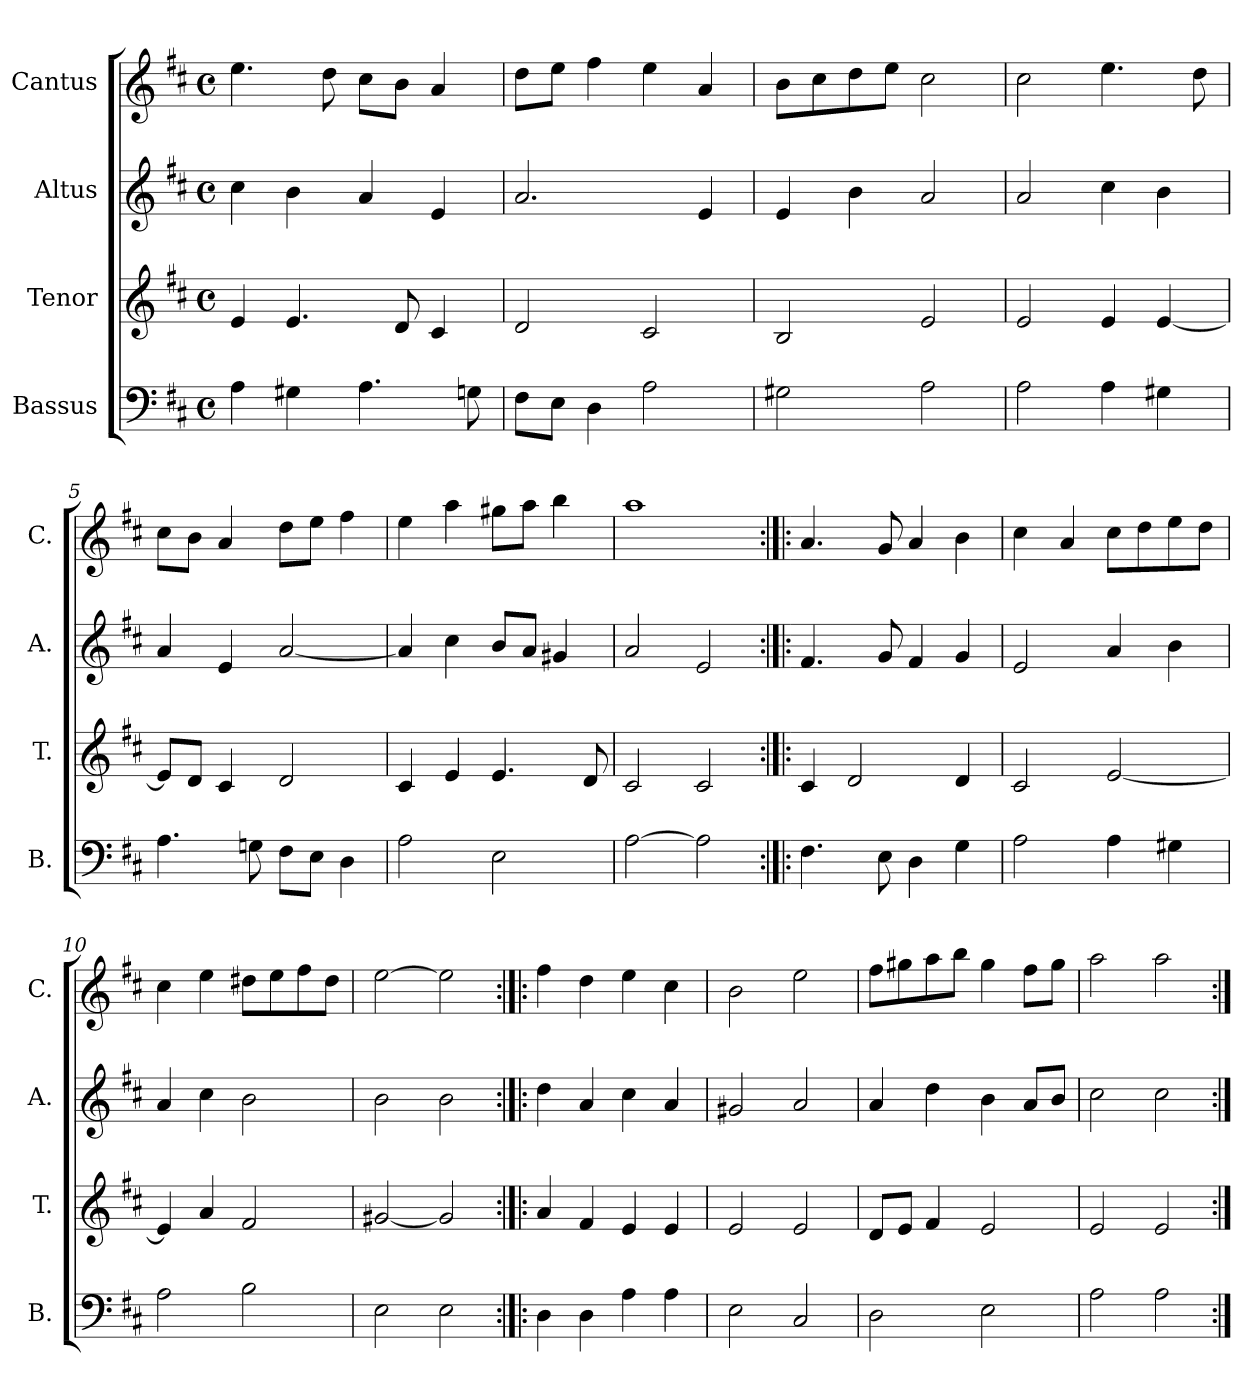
**kern	**kern	**kern	**kern
*part4	*part3	*part2	*part1
*staff4	*staff3	*staff2	*staff1
*I"Bassus	*I"Tenor	*I"Altus	*I"Cantus
*I'B.	*I'T.	*I'A.	*I'C.
*clefF4	*clefG2	*clefG2	*clefG2
*k[f#c#]	*k[f#c#]	*k[f#c#]	*k[f#c#]
*D:	*D:	*D:	*D:
*M4/4	*M4/4	*M4/4	*M4/4
*met(c)	*met(c)	*met(c)	*met(c)
=1	=1	=1	=1
4A\	4e/	4cc#\	4.ee\
4G#X\	4.e/	4b\	.
.	.	.	8dd\
4.A\	.	4a/	8cc#\L
.	8d/	.	8b\J
.	4c#/	4e/	4a/
8Gn\	.	.	.
=2	=2	=2	=2
8F#\L	2d/	2.a/	8dd\L
8E\J	.	.	8ee\J
4D\	.	.	4ff#\
2A\	2c#/	.	4ee\
.	.	4e/	4a/
=3	=3	=3	=3
2G#X\	2B/	4e/	8b\L
.	.	.	8cc#\
.	.	4b\	8dd\
.	.	.	8ee\J
2A\	2e/	2a/	2cc#\
=4	=4	=4	=4
2A\	2e/	2a/	2cc#\
4A\	4e/	4cc#\	4.ee\
4G#X\	[4e/	4b\	.
.	.	.	8dd\
=5	=5	=5	=5
4.A\	8e/L]	4a/	8cc#\L
.	8d/J	.	8b\J
.	4c#/	4e/	4a/
8Gn\	.	.	.
8F#\L	2d/	[2a/	8dd\L
8E\J	.	.	8ee\J
4D\	.	.	4ff#\
=6	=6	=6	=6
2A\	4c#/	4a/]	4ee\
.	4e/	4cc#\	4aa\
2E\	4.e/	8b/L	8gg#X\L
.	.	8a/J	8aa\J
.	.	4g#X/	4bb\
.	8d/	.	.
=7	=7	=7	=7
[2A\	2c#/	2a/	1aa\
2A\]	2c#/	2e/	.
=8:|!|:	=8:|!|:	=8:|!|:	=8:|!|:
4.F#\	4c#/	4.f#/	4.a/
.	2d/	.	.
8E\	.	8g/	8g/
4D\	.	4f#/	4a/
4G\	4d/	4g/	4b\
=9	=9	=9	=9
2A\	2c#/	2e/	4cc#\
.	.	.	4a/
4A\	[2e/	4a/	8cc#\L
.	.	.	8dd\
4G#X\	.	4b\	8ee\
.	.	.	8dd\J
=10	=10	=10	=10
2A\	4e/]	4a/	4cc#\
.	4a/	4cc#\	4ee\
2B\	2f#/	2b\	8dd#X\L
.	.	.	8ee\
.	.	.	8ff#\
.	.	.	8dd#\J
!!LO:LB:g=z
=11	=11	=11	=11
2E\	[2g#X/	2b\	[2ee\
2E\	2g#/]	2b\	2ee\]
=12:|!|:	=12:|!|:	=12:|!|:	=12:|!|:
4D\	4a/	4dd\	4ff#\
4D\	4f#/	4a/	4dd\
4A\	4e/	4cc#\	4ee\
4A\	4e/	4a/	4cc#\
=13	=13	=13	=13
2E\	2e/	2g#X/	2b\
2C#/	2e/	2a/	2ee\
=14	=14	=14	=14
2D\	8d/L	4a/	8ff#\L
.	8e/J	.	8gg#X\
.	4f#/	4dd\	8aa\
.	.	.	8bb\J
2E\	2e/	4b\	4gg#\
.	.	8a/L	8ff#\L
.	.	8b/J	8gg#\J
=15	=15	=15	=15
2A\	2e/	2cc#\	2aa\
2A\	2e/	2cc#\	2aa\
=:|!	=:|!	=:|!	=:|!
*-	*-	*-	*-
